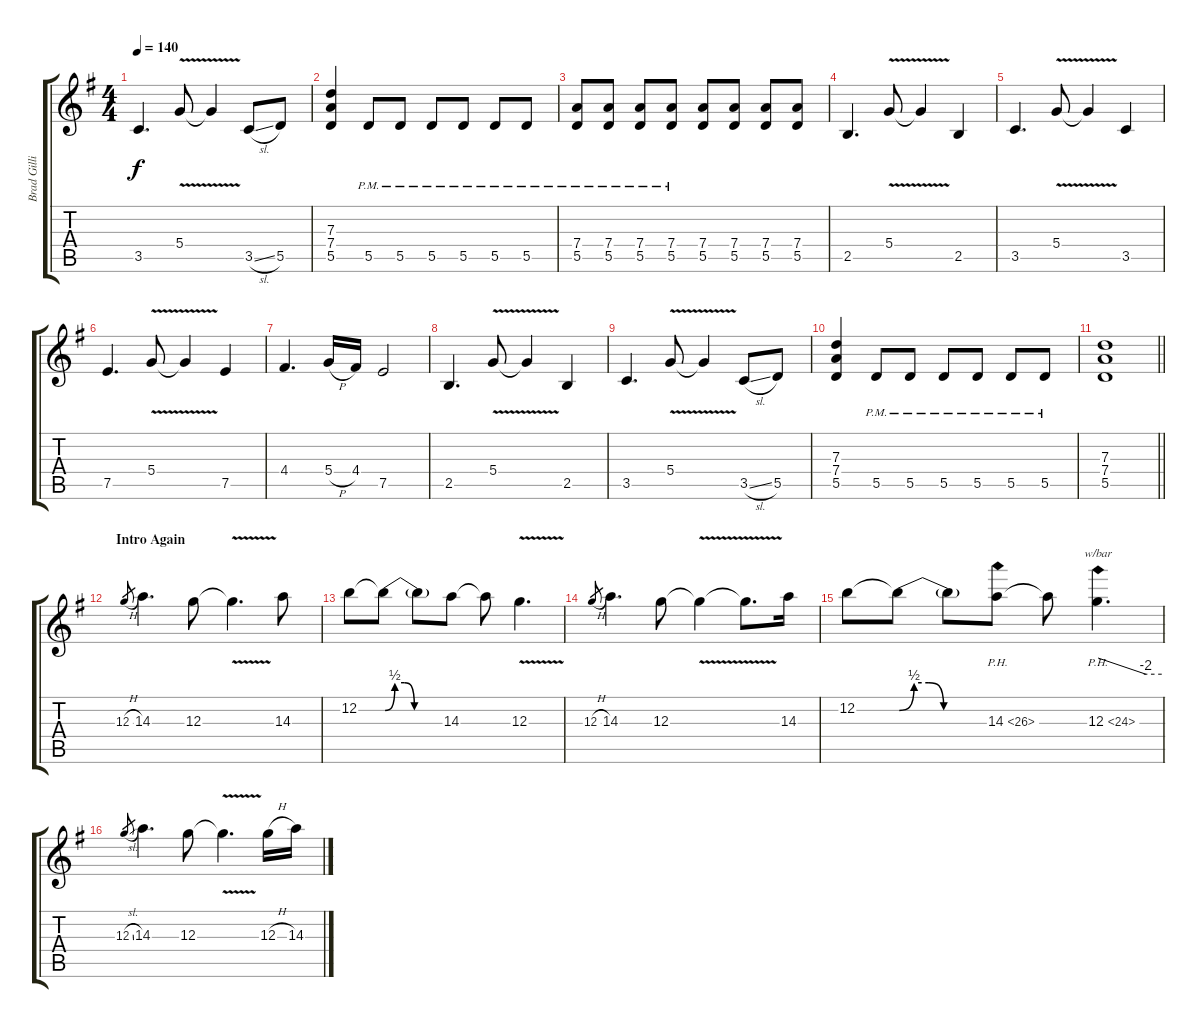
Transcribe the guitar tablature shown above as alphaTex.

\track ("Brad Gillis" "Brad Gilli") {instrument distortionguitar}
\staff {score tabs}
\tuning (E4 B3 G3 D3 A2 E2) {hide}
\ts (4 4)
\tempo 140
\clef g2
\ks g
3.5.4{d dy f} 5.4{v}.8 5.4{t}.4 3.5{sl}.8 5.5.8 |
(7.3 7.4 5.5).4 5.5{pm}.8 5.5{pm}.8 5.5{pm}.8 5.5{pm}.8 5.5{pm}.8 5.5{pm}.8 |
(7.4{pm} 5.5{pm}).8 (7.4{pm} 5.5{pm}).8 (7.4{pm} 5.5{pm}).8 (7.4{pm} 5.5{pm}).8 (7.4 5.5).8 (7.4 5.5).8 (7.4 5.5).8 (7.4 5.5).8 |
2.5.4{d} 5.4{v}.8 5.4{t}.4 2.5.4 |
3.5.4{d} 5.4{v}.8 5.4{t}.4 3.5.4 |
7.5.4{d} 5.4{v}.8 5.4{t}.4 7.5.4 |
4.4.4{d} 5.4{h}.16 4.4.16 7.5.2 |
2.5.4{d} 5.4{v}.8 5.4{t}.4 2.5.4 |
3.5.4{d} 5.4{v}.8 5.4{t}.4 3.5{sl}.8 5.5.8 |
(7.3 7.4 5.5).4 5.5{pm}.8 5.5{pm}.8 5.5{pm}.8 5.5{pm}.8 5.5{pm}.8 5.5{pm}.8 |
\barLineRight lightlight
(7.3 7.4 5.5).1 |
\section ("" "Intro Again")
12.3{h}.8{gr} 14.3.4{d} 12.3.8 12.3{v t}.4{d} 14.3.8 |
12.2.8 12.2{be (custom 0 0 10 2 20 2 30 0 60 0) t}.8 12.2{t}.8 14.3.8 14.3{t}.8 12.3{v}.4{d} |
12.3{h}.8{gr} 14.3.4{d} 12.3.8 12.3{v t}.4 12.3{t}.8{d} 14.3.16 |
12.2.8 12.2{be (custom 0 0 10 2 20 2 30 0 60 0) t}.8 12.2{t}.8 14.3{ph 12}.8 14.3{t}.8 12.3{ph 12}.4{d tbe (custom default 0 0 45 -8 60 -8)} |
12.3{sl}.8{gr} 14.3.4{d} 12.3.8 12.3{v t}.4{d} 12.3{h}.16 14.3.16
